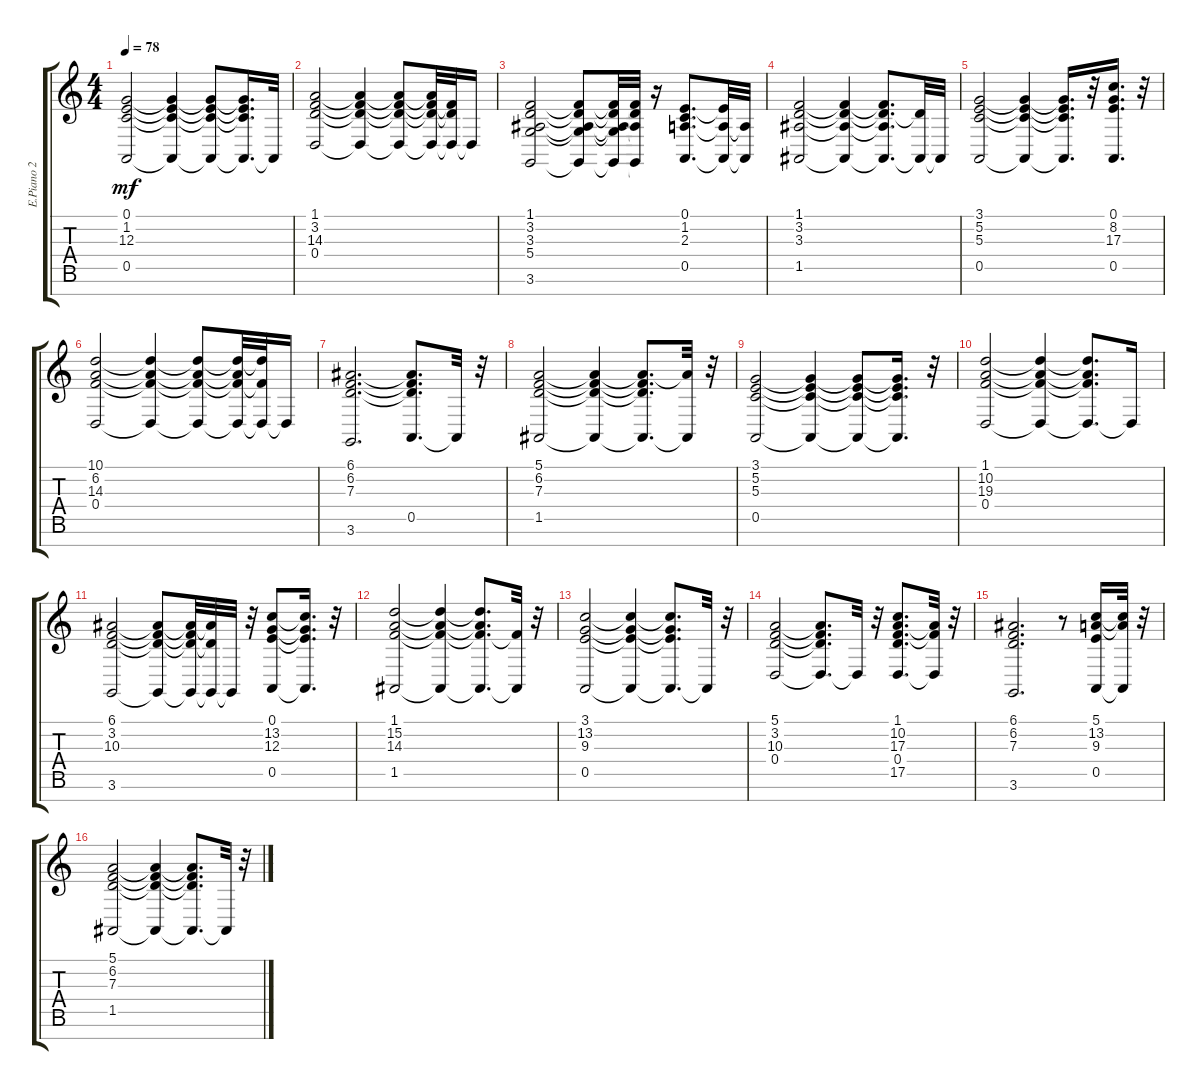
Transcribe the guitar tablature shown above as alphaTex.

\track ("E.Piano 2            (Staff 1)" "E.Piano 2 ") {instrument electricpiano1}
\staff {score tabs}
\tuning (E4 B3 G3 D3 A2 E2 B1) {hide}
\ts (4 4)
\tempo 78
\clef g2
\ks c
(0.1 1.2 12.3 0.5).2{dy mf} (0.1{t} 1.2{t} 12.3{t} 0.5{t}).4 (0.1{t} 1.2{t} 12.3{t} 0.5{t}).8 (0.1{t} 1.2{t} 12.3{t} 0.5{t}).16{d} 0.5{t}.32 |
(1.1 3.2 14.3 0.4).2 (1.1{t} 3.2{t} 14.3{t} 0.4{t}).4 (1.1{t} 3.2{t} 14.3{t} 0.4{t}).8 (1.1{t} 3.2{t} 14.3{t} 0.4{t}).32 (1.1{t} 3.2{t} 0.4{t}).32 0.4{t}.16 |
(1.1 3.2 3.3 5.4 3.6).2 (1.1{t} 3.2{t} 3.3{t} 5.4{t} 3.6{t}).8 (1.1{t} 3.2{t} 3.3{t} 5.4{t} 3.6{t}).32 (1.1{t} 3.2{t} 3.3{t} 3.6{t}).32 r.16 (0.1 1.2 2.3 0.5).8{d} (0.1{t} 2.3{t} 0.5{t}).32 (2.3{t} 0.5{t}).32 |
(1.1 3.2 3.3 1.5).2 (1.1{t} 3.2{t} 3.3{t} 1.5{t}).4 (1.1{t} 3.2{t} 3.3{t} 1.5{t}).8{d} (3.2{t} 1.5{t}).32 1.5{t}.32 |
(3.1 5.2 5.3 0.5).2 (3.1{t} 5.2{t} 5.3{t} 0.5{t}).4 (3.1{t} 5.2{t} 5.3{t} 0.5{t}).16{d} r.32 (0.1 8.2 17.3 0.5).16{d} r.32 |
(10.1 6.2 14.3 0.4).2 (10.1{t} 6.2{t} 14.3{t} 0.4{t}).4 (10.1{t} 6.2{t} 14.3{t} 0.4{t}).8 (10.1{t} 6.2{t} 14.3{t} 0.4{t}).32 (10.1{t} 6.2{t} 0.4{t}).32 0.4{t}.16 |
(6.1 6.2 7.3 3.6).2{d} (6.1{t} 6.2{t} 7.3{t} 0.5).8{d} 0.5{t}.32 r.32 |
(5.1 6.2 7.3 1.5).2 (5.1{t} 6.2{t} 7.3{t} 1.5{t}).4 (5.1{t} 6.2{t} 7.3{t} 1.5{t}).8{d} (5.1{t} 1.5{t}).32 r.32 |
(3.1 5.2 5.3 0.5).2 (3.1{t} 5.2{t} 5.3{t} 0.5{t}).4 (3.1{t} 5.2{t} 5.3{t} 0.5{t}).8 (3.1{t} 5.2{t} 5.3{t} 0.5{t}).16{d} r.32 |
(1.1 10.2 19.3 0.4).2 (1.1{t} 10.2{t} 19.3{t} 0.4{t}).4 (1.1{t} 10.2{t} 19.3{t} 0.4{t}).8{d} 0.4{t}.16 |
(6.1 3.2 10.3 3.6).2 (6.1{t} 3.2{t} 10.3{t} 3.6{t}).8 (6.1{t} 3.2{t} 10.3{t} 3.6{t}).32 (6.1{t} 3.2{t} 3.6{t}).32 3.6{t}.32 r.32 (0.1 13.2 12.3 0.5).8 (0.1{t} 13.2{t} 12.3{t} 0.5{t}).16{d} r.32 |
(1.1 15.2 14.3 1.5).2 (1.1{t} 15.2{t} 14.3{t} 1.5{t}).4 (1.1{t} 15.2{t} 14.3{t} 1.5{t}).8{d} (1.1{t} 1.5{t}).32 r.32 |
(3.1 13.2 9.3 0.5).2 (3.1{t} 13.2{t} 9.3{t} 0.5{t}).4 (3.1{t} 13.2{t} 9.3{t} 0.5{t}).8{d} 0.5{t}.32 r.32 |
(5.1 3.2 10.3 0.4).2 (5.1{t} 3.2{t} 10.3{t} 0.4{t}).8{d} 0.4{t}.32 r.32 (1.1 10.2 17.3 0.4 17.5).8{d} (1.1{t} 10.2{t} 0.4{t}).32 r.32 |
(6.1 6.2 7.3 3.6).2{d} r.8 (5.1 13.2 9.3 0.5).16 (5.1{t} 13.2{t} 0.5{t}).32 r.32 |
(5.1 6.2 7.3 1.5).2 (5.1{t} 6.2{t} 7.3{t} 1.5{t}).4 (5.1{t} 6.2{t} 7.3{t} 1.5{t}).8{d} 1.5{t}.32 r.32
